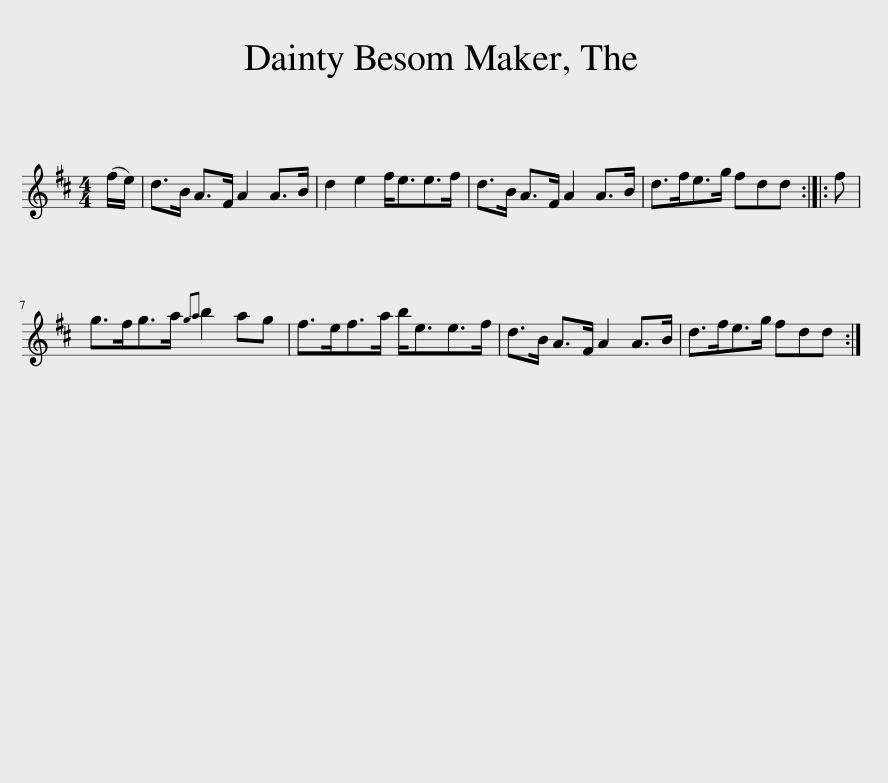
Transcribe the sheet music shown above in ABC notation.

X:1
L:1/8
M:4/4
I:linebreak $
K:D
V:1 treble
V:1
 (f/e/) | d>B A>F A2 A>B | d2 e2 f<ee>f | d>B A>F A2 A>B | d>fe>g fdd :: %5
 f |$ g>fg>a{ga} b2 ag | f>ef>a b<ee>f | d>B A>F A2 A>B | d>fe>g fdd :| %10
